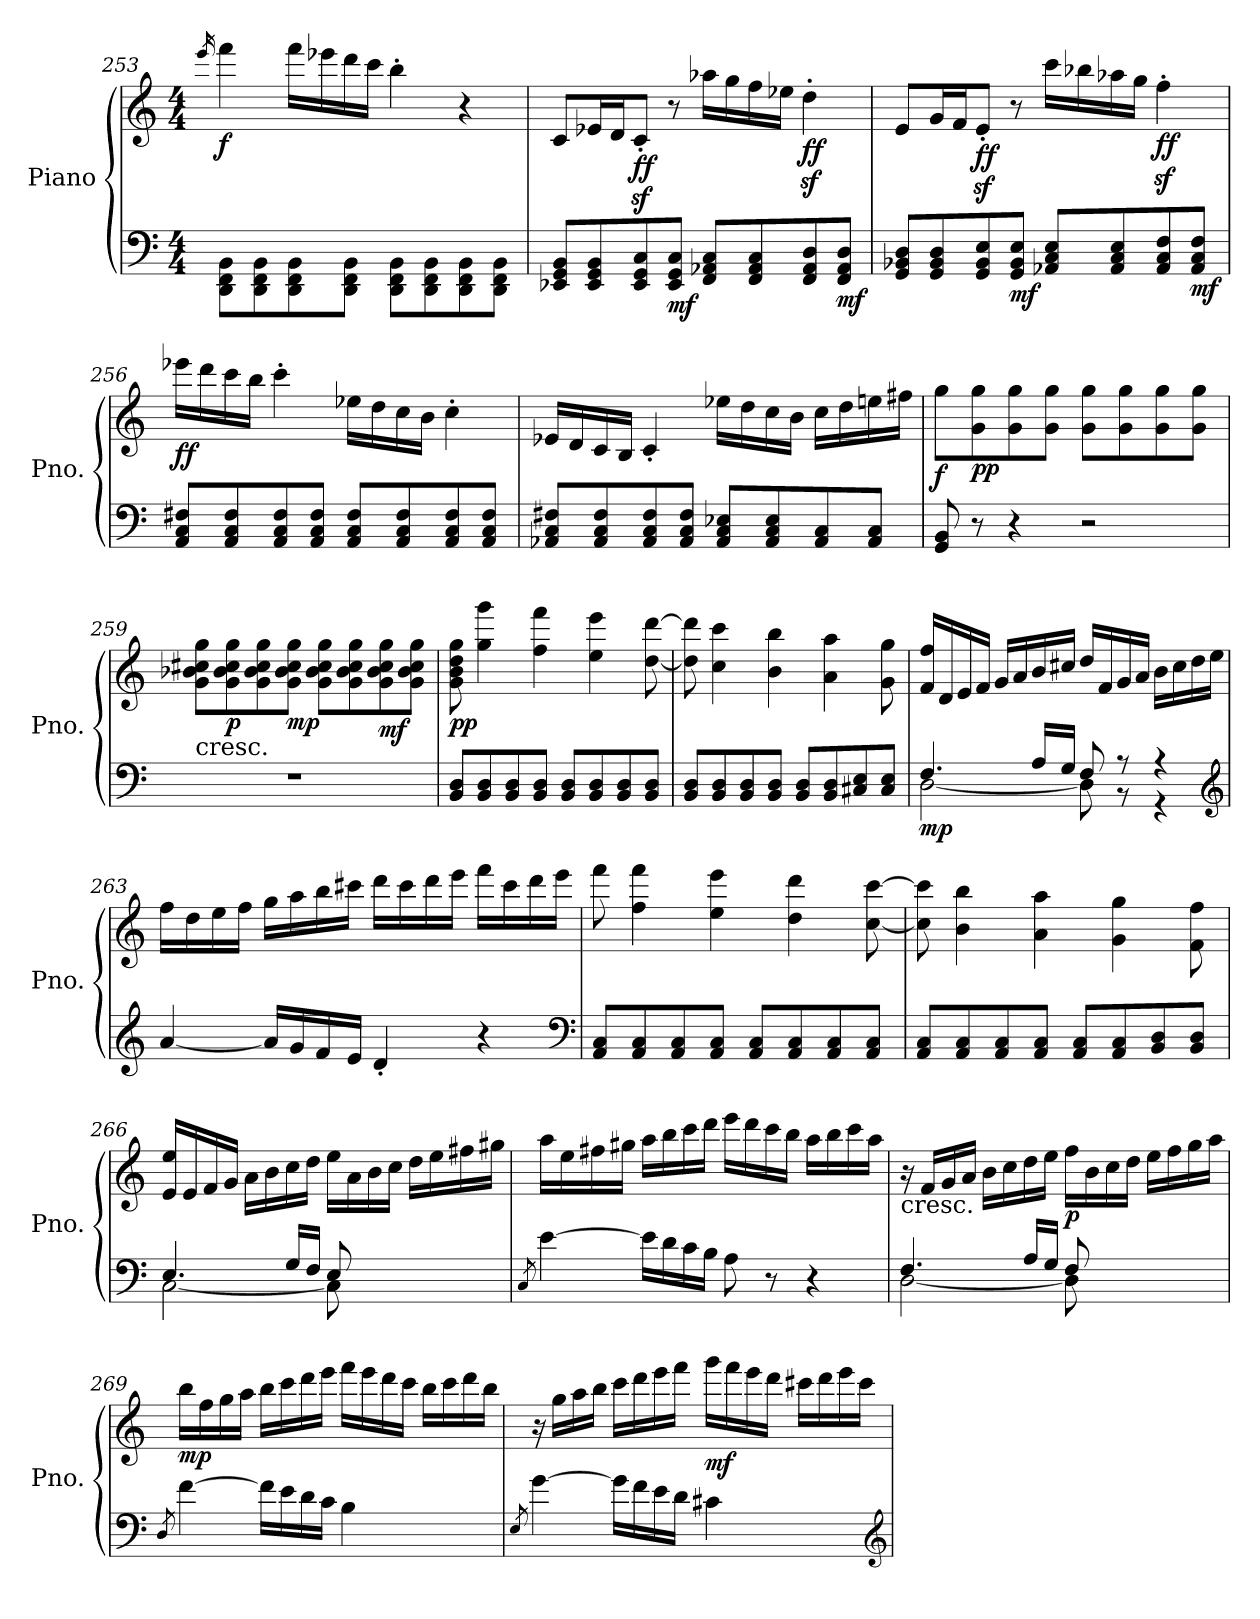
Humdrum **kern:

**kern	**kern	**dynam
*part1	*part1	*part1
*staff2	*staff1	*staff1/2
*I"Piano	*	*
*I'Pno.	*	*
*clefF4	*clefG2	*
*k[]	*k[]	*
*C:	*C:	*
*M4/4	*M4/4	*
=253	=253	=253
.	16qeee/	.
*^	*	*
!	!	!	!LO:DY:b
4.ryy	8DD\ 8FF\ 8BB\L	4fff\	f
.	8DD\ 8FF\ 8BB\	.	.
.	8DD\ 8FF\ 8BB\	16fff\LL	.
.	.	16eee-X\	.
16ryy	8DD\ 8FF\ 8BB\J	16ddd\	.
16ryy	.	16ccc\JJ	.
8ryy	8DD\ 8FF\ 8BB\L	4bb'\	.
8ryy	8DD\ 8FF\ 8BB\	.	.
8ryy	8DD\ 8FF\ 8BB\	4r	.
8ryy	8DD\ 8FF\ 8BB\J	.	.
*v	*v	*	*
=254	=254	=254
8EE-X/ 8GG/ 8BB/L	8c/L	.
8EE-/ 8GG/ 8BB/	16e-X/L	.
.	16d/J	.
!	!	!LO:DY:b
8EE-/ 8GG/ 8C/	8cz<'/J	ff
!	!	!LO:DY:b=2
8EE-/ 8GG/ 8C/J	8r	mf
8FF/ 8AA-X/ 8C/L	16aa-X\LL	.
.	16gg\	.
8FF/ 8AA-/ 8C/	16ff\	.
.	16ee-X\JJ	.
!	!	!LO:DY:b
8FF/ 8AA-/ 8D/	4ddz<'\	ff
!	!	!LO:DY:b=2
8FF/ 8AA-/ 8D/J	.	mf
!!LO:LB:g=z
=255	=255	=255
8GG/ 8BB-X/ 8D/L	8e/L	.
8GG/ 8BB-/ 8D/	16g/L	.
.	16f/J	.
!	!	!LO:DY:b
8GG/ 8BB-/ 8E/	8ez<'/J	ff
!	!	!LO:DY:b=2
8GG/ 8BB-/ 8E/J	8r	mf
8AA-X/ 8C/ 8E/L	16ccc\LL	.
.	16bb-X\	.
8AA-/ 8C/ 8E/	16aa-X\	.
.	16gg\JJ	.
!	!	!LO:DY:b
8AA-/ 8C/ 8F/	4ffz<'\	ff
!	!	!LO:DY:b=2
8AA-/ 8C/ 8F/J	.	mf
=256	=256	=256
!	!	!LO:DY:b
8AA/ 8C/ 8F#X/L	16eee-X\LL	ff
.	16ddd\	.
8AA/ 8C/ 8F#/	16ccc\	.
.	16bb\JJ	.
8AA/ 8C/ 8F#/	4ccc'\	.
8AA/ 8C/ 8F#/J	.	.
8AA/ 8C/ 8F#/L	16ee-X\LL	.
.	16dd\	.
8AA/ 8C/ 8F#/	16cc\	.
.	16b\JJ	.
8AA/ 8C/ 8F#/	4cc'\	.
8AA/ 8C/ 8F#/J	.	.
=257	=257	=257
8AA-X/ 8C/ 8F#X/L	16e-X/LL	.
.	16d/	.
8AA-/ 8C/ 8F#/	16c/	.
.	16B/JJ	.
8AA-/ 8C/ 8F#/	4c'/	.
8AA-/ 8C/ 8F#/J	.	.
8AA-/ 8C/ 8E-X/L	16ee-X\LL	.
.	16dd\	.
8AA-/ 8C/ 8E-/	16cc\	.
.	16b\JJ	.
8AA-/ 8C/	16cc\LL	.
.	16dd\	.
8AA-/ 8C/J	16een\	.
.	16ff#X\JJ	.
!!LO:LB:g=z
=258	=258	=258
!	!	!LO:DY:b
8GG/ 8BB/	8gg\L	f
!	!	!LO:DY:b
8r	8g\ 8gg\	pp
4r	8g\ 8gg\	.
.	8g\ 8gg\J	.
2r	8g\ 8gg\L	.
.	8g\ 8gg\	.
.	8g\ 8gg\	.
.	8g\ 8gg\J	.
=259	=259	=259
!	!LO:TX:b:t=cresc.	!
1r	8g\ 8b-X\ 8cc#X\ 8gg\L	.
!	!	!LO:DY:b
.	8g\ 8b-\ 8cc#\ 8gg\	p
.	8g\ 8b-\ 8cc#\ 8gg\	.
!	!	!LO:DY:b
.	8g\ 8b-\ 8cc#\ 8gg\J	mp
.	8g\ 8b-\ 8cc#\ 8gg\L	.
.	8g\ 8b-\ 8cc#\ 8gg\	.
!	!	!LO:DY:b
.	8g\ 8b-\ 8cc#\ 8gg\	mf
.	8g\ 8b-\ 8cc#\ 8gg\J	.
=260	=260	=260
!	!	!LO:DY:b
8BB/ 8D/L	8g\ 8b\ 8dd\ 8gg\	pp
8BB/ 8D/	4gg\ 4ggg\	.
8BB/ 8D/	.	.
8BB/ 8D/J	4ff\ 4fff\	.
8BB/ 8D/L	.	.
8BB/ 8D/	4ee\ 4eee\	.
8BB/ 8D/	.	.
8BB/ 8D/J	[8dd\ [8ddd\	.
=261	=261	=261
8BB/ 8D/L	8dd\] 8ddd\]	.
8BB/ 8D/	4cc\ 4ccc\	.
8BB/ 8D/	.	.
8BB/ 8D/J	4b\ 4bb\	.
8BB/ 8D/L	.	.
8BB/ 8D/	4a\ 4aa\	.
8C#X/ 8E/	.	.
8C#/ 8E/J	8g\ 8gg\	.
!!LO:LB:g=z
=262	=262	=262
*^	*	*
!	!	!	!LO:DY:b=2
4.F/	[2D\	16f/ 16ff/LL	mp
.	.	16d/	.
.	.	16e/	.
.	.	16f/JJ	.
.	.	16g/LL	.
.	.	16a/	.
16A/LL	.	16b/	.
16G/JJ	.	16cc#X/JJ	.
8F/	8D\]	16dd/LL	.
.	.	16f/	.
8r	8r	16g/	.
.	.	16a/JJ	.
4r	4r	16b\LL	.
.	.	16cc#\	.
.	.	16dd\	.
.	.	16ee\JJ	.
*v	*v	*	*
*clefG2	*	*
=263	=263	=263
[4a/	16ff\LL	.
.	16dd\	.
.	16ee\	.
.	16ff\JJ	.
16a/LL]	16gg\LL	.
16g/	16aa\	.
16f/	16bb\	.
16e/JJ	16ccc#X\JJ	.
4d'/	16ddd\LL	.
.	16ccc#\	.
.	16ddd\	.
.	16eee\JJ	.
4r	16fff\LL	.
.	16ccc#\	.
.	16ddd\	.
.	16eee\JJ	.
*clefF4	*	*
=264	=264	=264
8AA/ 8C/L	8fff\	.
8AA/ 8C/	4ff\ 4fff\	.
8AA/ 8C/	.	.
8AA/ 8C/J	4ee\ 4eee\	.
8AA/ 8C/L	.	.
8AA/ 8C/	4dd\ 4ddd\	.
8AA/ 8C/	.	.
8AA/ 8C/J	[8cc\ [8ccc\	.
!!LO:PB:g=z
=265	=265	=265
8AA/ 8C/L	8cc\] 8ccc\]	.
8AA/ 8C/	4b\ 4bb\	.
8AA/ 8C/	.	.
8AA/ 8C/J	4a\ 4aa\	.
8AA/ 8C/L	.	.
8AA/ 8C/	4g\ 4gg\	.
8BB/ 8D/	.	.
8BB/ 8D/J	8f\ 8ff\	.
=266	=266	=266
*^	*	*
4.E/	[2C\	16e/ 16ee/LL	.
.	.	16e/	.
.	.	16f/	.
.	.	16g/JJ	.
.	.	16a\LL	.
.	.	16b\	.
16G/LL	.	16cc\	.
16F/JJ	.	16dd\JJ	.
8E/	8C\]	16ee\LL	.
.	.	16a\	.
8ryy	4.ryy	16b\	.
.	.	16cc\JJ	.
16ryy	.	16dd\LL	.
16ryy	.	16ee\	.
16ryy	.	16ff#X\	.
16ryy	.	16gg#X\JJ	.
*v	*v	*	*
!!LO:LB:g=z
=267	=267	=267
8qC/	.	.
[4e\	16aa\LL	.
.	16ee\	.
.	16ff#X\	.
.	16gg#X\JJ	.
16e\LL]	16aa\LL	.
16d\	16bb\	.
16c\	16ccc\	.
16B\JJ	16ddd\JJ	.
8A\	16eee\LL	.
.	16ddd\	.
8r	16ccc\	.
.	16bb\JJ	.
4r	16aa\LL	.
.	16bb\	.
.	16ccc\	.
.	16aa\JJ	.
=268	=268	=268
*^	*	*
!	!	!LO:TX:b:t=cresc.	!
4.F/	[2D\	16r	.
.	.	16f/LL	.
.	.	16g/	.
.	.	16a/JJ	.
.	.	16b\LL	.
.	.	16cc\	.
16A/LL	.	16dd\	.
16G/JJ	.	16ee\JJ	.
!	!	!	!LO:DY:b
8F/	8D\]	16ff\LL	p
.	.	16b\	.
8ryy	4.ryy	16cc\	.
.	.	16dd\JJ	.
16ryy	.	16ee\LL	.
16ryy	.	16ff\	.
16ryy	.	16gg\	.
16ryy	.	16aa\JJ	.
*v	*v	*	*
!!LO:LB:g=z
=269	=269	=269
8qD/	.	.
!	!	!LO:DY:b
[4f\	16bb\LL	mp
.	16ff\	.
.	16gg\	.
.	16aa\JJ	.
16f\LL]	16bb\LL	.
16e\	16ccc\	.
16d\	16ddd\	.
16c\JJ	16eee\JJ	.
4B\	16fff\LL	.
.	16eee\	.
.	16ddd\	.
.	16ccc\JJ	.
16ryy	16bb\LL	.
16ryy	16ccc\	.
16ryy	16ddd\	.
16ryy	16bb\JJ	.
=270	=270	=270
8qE/	.	.
[4g\	16r	.
.	16gg\LL	.
.	16aa\	.
.	16bb\JJ	.
16g\LL]	16ccc\LL	.
16f\	16ddd\	.
16e\	16eee\	.
16d\JJ	16fff\JJ	.
!	!	!LO:DY:b
4c#X\	16ggg\LL	mf
.	16fff\	.
.	16eee\	.
.	16ddd\JJ	.
16ryy	16ccc#X\LL	.
16ryy	16ddd\	.
16ryy	16eee\	.
16ryy	16ccc#\JJ	.
*clefG2	*	*
=	=	=
*-	*-	*-
